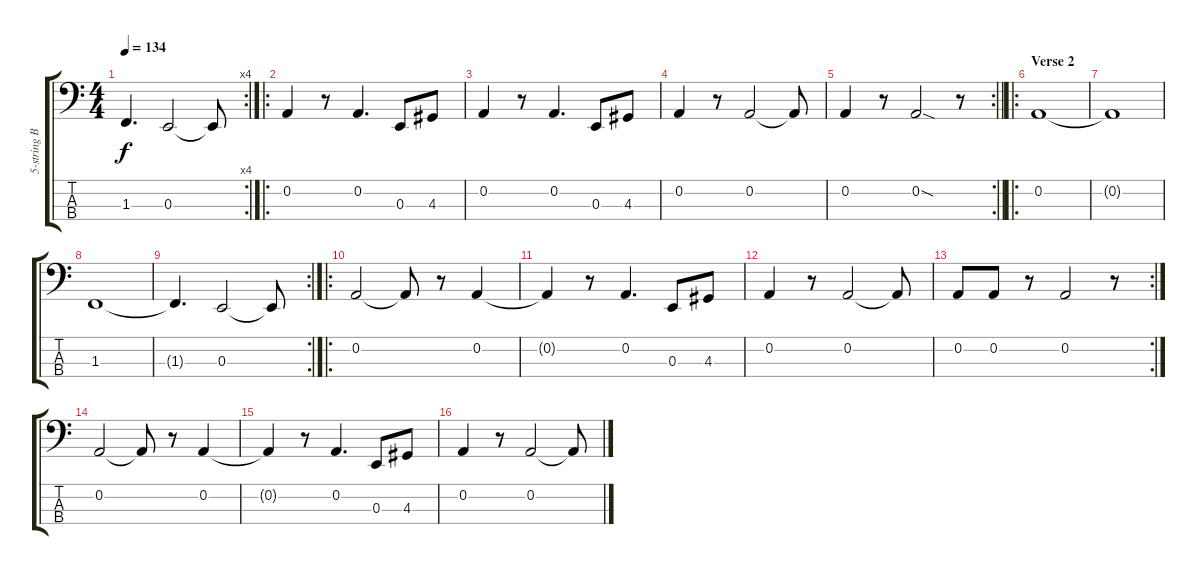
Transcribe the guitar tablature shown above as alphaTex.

\track ("5-string Bass" "5-string B") {instrument electricbassfinger}
\staff {score tabs}
\tuning (D2 A1 E1 B0) {hide}
\rc 4
\ts (4 4)
\tempo 134
\clef f4
\ks c
1.3{t}.4{d dy f} 0.3.2 0.3{t}.8 |
\ro
0.2.4 r.8 0.2.4{d} 0.3.8 4.3.8 |
0.2.4 r.8 0.2.4{d} 0.3.8 4.3.8 |
0.2.4 r.8 0.2.2 0.2{t}.8 |
\rc 2
\barLineRight lightlight
0.2.4 r.8 0.2{sod}.2 r.8 |
\ro
\section ("" "Verse 2")
0.2.1 |
0.2{t}.1 |
1.3.1 |
\rc 2
1.3{t}.4{d} 0.3.2 0.3{t}.8 |
\ro
0.2.2 0.2{t}.8 r.8 0.2.4 |
0.2{t}.4 r.8 0.2.4{d} 0.3.8 4.3.8 |
0.2.4 r.8 0.2.2 0.2{t}.8 |
\rc 2
0.2.8 0.2.8 r.8 0.2.2 r.8 |
0.2.2 0.2{t}.8 r.8 0.2.4 |
0.2{t}.4 r.8 0.2.4{d} 0.3.8 4.3.8 |
0.2.4 r.8 0.2.2 0.2{t}.8
